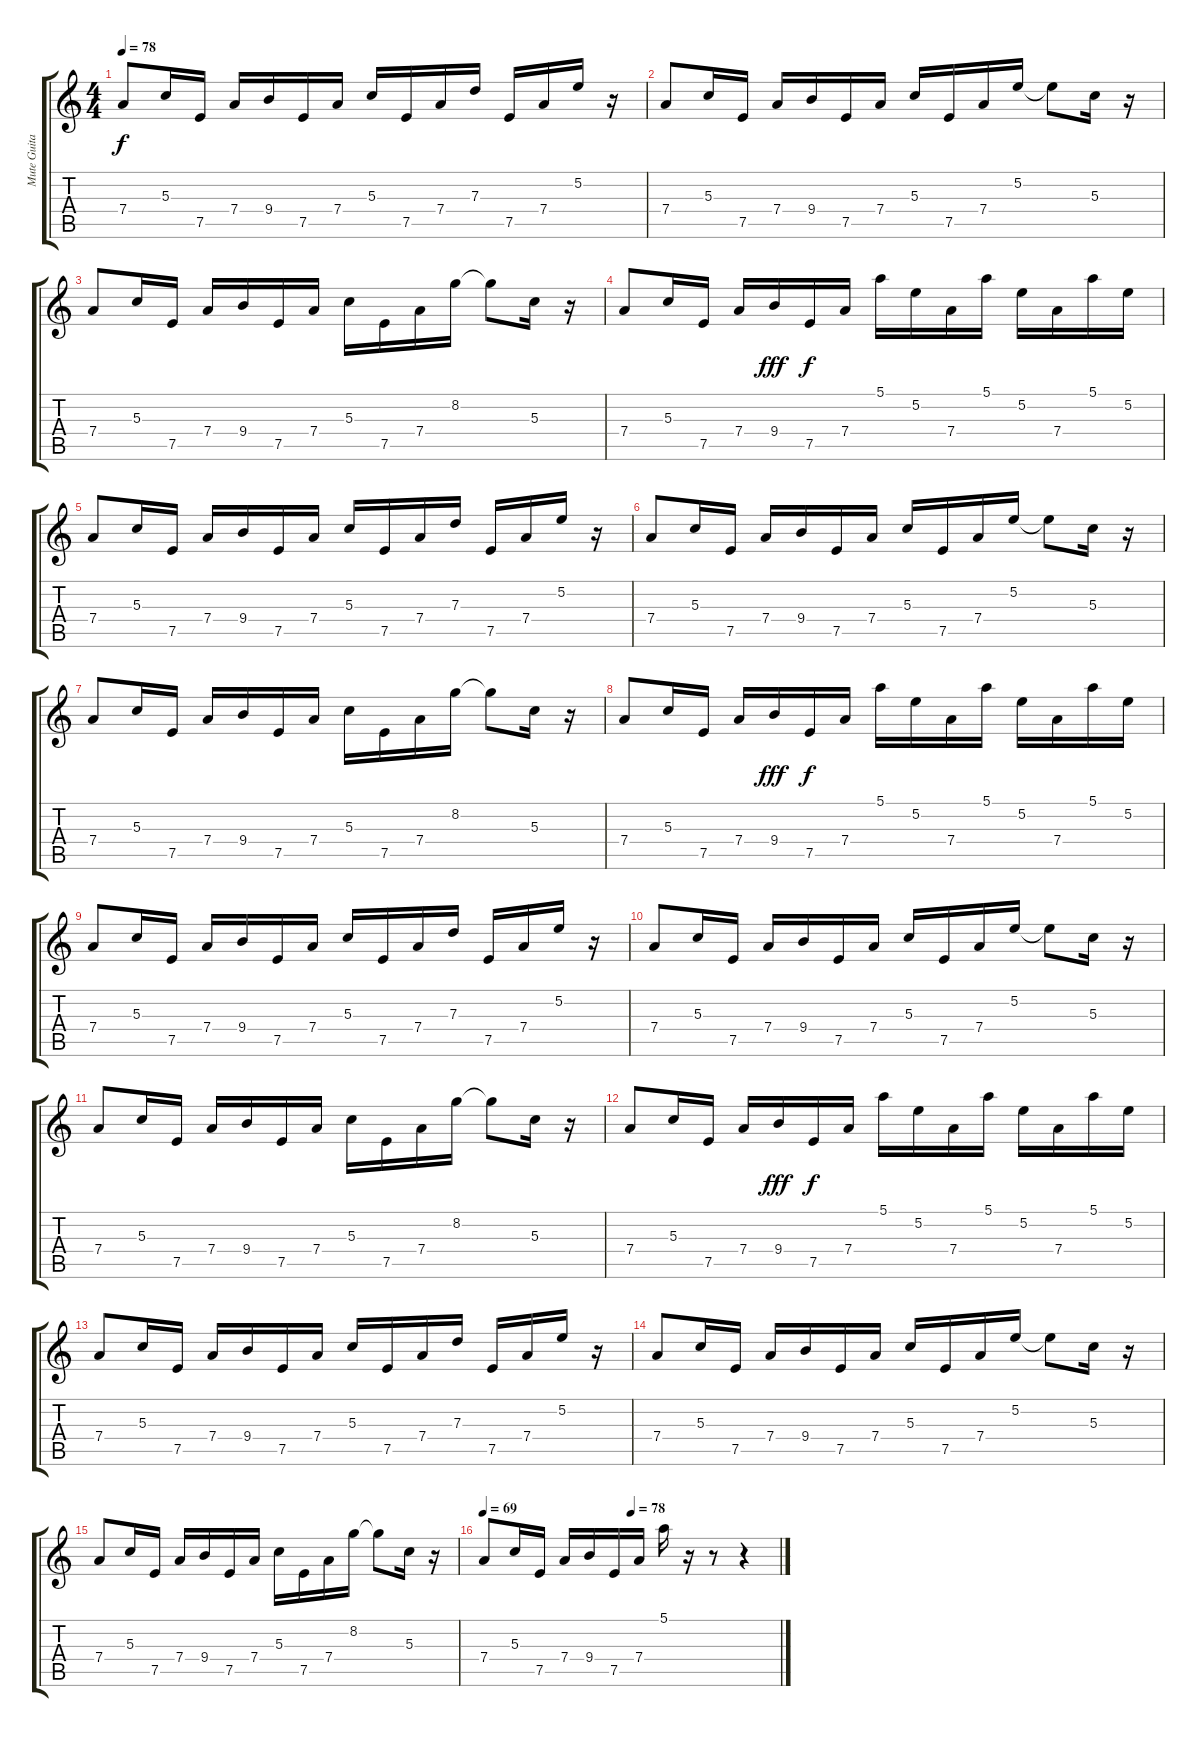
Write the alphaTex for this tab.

\track ("Mute Guitar" "Mute Guita") {instrument electricguitarmuted}
\staff {score tabs}
\tuning (E4 B3 G3 D3 A2 E2) {hide}
\ts (4 4)
\tempo 78
\clef g2
\ks c
7.4.8{dy f} 5.3.16 7.5.16 7.4.16 9.4.16 7.5.16 7.4.16 5.3.16 7.5.16 7.4.16 7.3.16 7.5.16 7.4.16 5.2.16 r.16 |
7.4.8 5.3.16 7.5.16 7.4.16 9.4.16 7.5.16 7.4.16 5.3.16 7.5.16 7.4.16 5.2.16 5.2{t}.8 5.3.16 r.16 |
7.4.8 5.3.16 7.5.16 7.4.16 9.4.16 7.5.16 7.4.16 5.3.16 7.5.16 7.4.16 8.2.16 8.2{t}.8 5.3.16 r.16 |
7.4.8 5.3.16 7.5.16 7.4.16 9.4.16{dy fff} 7.5.16{dy f} 7.4.16 5.1.16 5.2.16 7.4.16 5.1.16 5.2.16 7.4.16 5.1.16 5.2.16 |
7.4.8 5.3.16 7.5.16 7.4.16 9.4.16 7.5.16 7.4.16 5.3.16 7.5.16 7.4.16 7.3.16 7.5.16 7.4.16 5.2.16 r.16 |
7.4.8 5.3.16 7.5.16 7.4.16 9.4.16 7.5.16 7.4.16 5.3.16 7.5.16 7.4.16 5.2.16 5.2{t}.8 5.3.16 r.16 |
7.4.8 5.3.16 7.5.16 7.4.16 9.4.16 7.5.16 7.4.16 5.3.16 7.5.16 7.4.16 8.2.16 8.2{t}.8 5.3.16 r.16 |
7.4.8 5.3.16 7.5.16 7.4.16 9.4.16{dy fff} 7.5.16{dy f} 7.4.16 5.1.16 5.2.16 7.4.16 5.1.16 5.2.16 7.4.16 5.1.16 5.2.16 |
7.4.8 5.3.16 7.5.16 7.4.16 9.4.16 7.5.16 7.4.16 5.3.16 7.5.16 7.4.16 7.3.16 7.5.16 7.4.16 5.2.16 r.16 |
7.4.8 5.3.16 7.5.16 7.4.16 9.4.16 7.5.16 7.4.16 5.3.16 7.5.16 7.4.16 5.2.16 5.2{t}.8 5.3.16 r.16 |
7.4.8 5.3.16 7.5.16 7.4.16 9.4.16 7.5.16 7.4.16 5.3.16 7.5.16 7.4.16 8.2.16 8.2{t}.8 5.3.16 r.16 |
7.4.8 5.3.16 7.5.16 7.4.16 9.4.16{dy fff} 7.5.16{dy f} 7.4.16 5.1.16 5.2.16 7.4.16 5.1.16 5.2.16 7.4.16 5.1.16 5.2.16 |
7.4.8 5.3.16 7.5.16 7.4.16 9.4.16 7.5.16 7.4.16 5.3.16 7.5.16 7.4.16 7.3.16 7.5.16 7.4.16 5.2.16 r.16 |
7.4.8 5.3.16 7.5.16 7.4.16 9.4.16 7.5.16 7.4.16 5.3.16 7.5.16 7.4.16 5.2.16 5.2{t}.8 5.3.16 r.16 |
7.4.8 5.3.16 7.5.16 7.4.16 9.4.16 7.5.16 7.4.16 5.3.16 7.5.16 7.4.16 8.2.16 8.2{t}.8 5.3.16 r.16 |
\tempo 69
\tempo (78 0.5)
7.4.8 5.3.16 7.5.16 7.4.16 9.4.16 7.5.16 7.4.16 5.1.16 r.16 r.8 r.4
